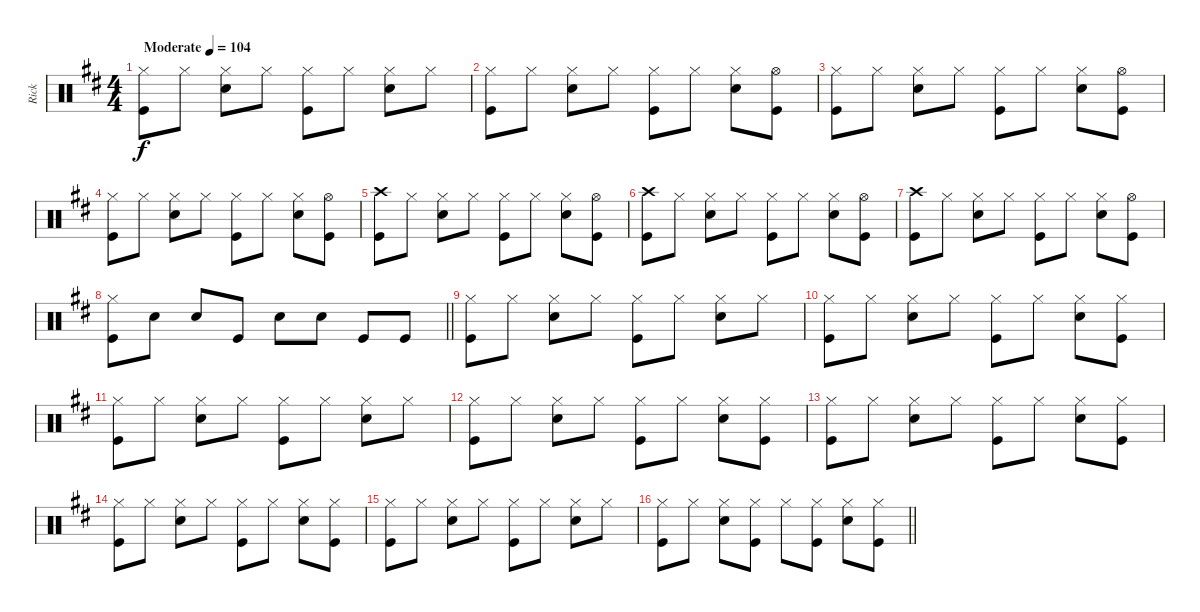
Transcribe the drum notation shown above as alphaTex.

\track ("Rick" "Rick") {instrument percussion}
\staff {score}
\articulation defaults
\ts (4 4)
\tempo (104 "Moderate")
\clef neutral
\ks d
("Hi-Hat (closed)" "Kick (hit)").8{dy f} "Hi-Hat (closed)".8 ("Hi-Hat (closed)" "Snare (hit) 2").8 "Hi-Hat (closed)".8 ("Hi-Hat (closed)" "Kick (hit)").8 "Hi-Hat (closed)".8 ("Hi-Hat (closed)" "Snare (hit) 2").8 "Hi-Hat (closed)".8 |
("Hi-Hat (closed)" "Kick (hit)").8 "Hi-Hat (closed)".8 ("Hi-Hat (closed)" "Snare (hit) 2").8 "Hi-Hat (closed)".8 ("Hi-Hat (closed)" "Kick (hit)").8 "Hi-Hat (closed)".8 ("Hi-Hat (closed)" "Snare (hit) 2").8 ("Hi-Hat (open)" "Kick (hit)").8 |
("Hi-Hat (closed)" "Kick (hit)").8 "Hi-Hat (closed)".8 ("Hi-Hat (closed)" "Snare (hit) 2").8 "Hi-Hat (closed)".8 ("Hi-Hat (closed)" "Kick (hit)").8 "Hi-Hat (closed)".8 ("Hi-Hat (closed)" "Snare (hit) 2").8 ("Hi-Hat (open)" "Kick (hit)").8 |
("Hi-Hat (closed)" "Kick (hit)").8 "Hi-Hat (closed)".8 ("Hi-Hat (closed)" "Snare (hit) 2").8 "Hi-Hat (closed)".8 ("Hi-Hat (closed)" "Kick (hit)").8 "Hi-Hat (closed)".8 ("Hi-Hat (closed)" "Snare (hit) 2").8 ("Hi-Hat (open)" "Kick (hit)").8 |
("Crash high (hit)" "Kick (hit)").8 "Hi-Hat (closed)".8 ("Hi-Hat (closed)" "Snare (hit) 2").8 "Hi-Hat (closed)".8 ("Hi-Hat (closed)" "Kick (hit)").8 "Hi-Hat (closed)".8 ("Hi-Hat (closed)" "Snare (hit) 2").8 ("Hi-Hat (open)" "Kick (hit)").8 |
("Crash high (hit)" "Kick (hit)").8 "Hi-Hat (closed)".8 ("Hi-Hat (closed)" "Snare (hit) 2").8 "Hi-Hat (closed)".8 ("Hi-Hat (closed)" "Kick (hit)").8 "Hi-Hat (closed)".8 ("Hi-Hat (closed)" "Snare (hit) 2").8 ("Hi-Hat (open)" "Kick (hit)").8 |
("Crash high (hit)" "Kick (hit)").8 "Hi-Hat (closed)".8 ("Hi-Hat (closed)" "Snare (hit) 2").8 "Hi-Hat (closed)".8 ("Hi-Hat (closed)" "Kick (hit)").8 "Hi-Hat (closed)".8 ("Hi-Hat (closed)" "Snare (hit) 2").8 ("Hi-Hat (open)" "Kick (hit)").8 |
\barLineRight lightlight
("Hi-Hat (closed)" "Kick (hit)").8 "Snare (hit) 2".8 "Snare (hit) 2".8 "Kick (hit)".8 "Snare (hit) 2".8 "Snare (hit) 2".8 "Kick (hit)".8 "Kick (hit)".8 |
("Hi-Hat (closed)" "Kick (hit)").8 "Hi-Hat (closed)".8 ("Hi-Hat (closed)" "Snare (hit) 2").8 "Hi-Hat (closed)".8 ("Hi-Hat (closed)" "Kick (hit)").8 "Hi-Hat (closed)".8 ("Hi-Hat (closed)" "Snare (hit) 2").8 "Hi-Hat (closed)".8 |
("Hi-Hat (closed)" "Kick (hit)").8 "Hi-Hat (closed)".8 ("Hi-Hat (closed)" "Snare (hit) 2").8 "Hi-Hat (closed)".8 ("Hi-Hat (closed)" "Kick (hit)").8 "Hi-Hat (closed)".8 ("Hi-Hat (closed)" "Snare (hit) 2").8 ("Hi-Hat (closed)" "Kick (hit)").8 |
("Hi-Hat (closed)" "Kick (hit)").8 "Hi-Hat (closed)".8 ("Hi-Hat (closed)" "Snare (hit) 2").8 "Hi-Hat (closed)".8 ("Hi-Hat (closed)" "Kick (hit)").8 "Hi-Hat (closed)".8 ("Hi-Hat (closed)" "Snare (hit) 2").8 "Hi-Hat (closed)".8 |
("Hi-Hat (closed)" "Kick (hit)").8 "Hi-Hat (closed)".8 ("Hi-Hat (closed)" "Snare (hit) 2").8 "Hi-Hat (closed)".8 ("Hi-Hat (closed)" "Kick (hit)").8 "Hi-Hat (closed)".8 ("Hi-Hat (closed)" "Snare (hit) 2").8 ("Hi-Hat (closed)" "Kick (hit)").8 |
("Hi-Hat (closed)" "Kick (hit)").8 "Hi-Hat (closed)".8 ("Hi-Hat (closed)" "Snare (hit) 2").8 "Hi-Hat (closed)".8 ("Hi-Hat (closed)" "Kick (hit)").8 "Hi-Hat (closed)".8 ("Hi-Hat (closed)" "Snare (hit) 2").8 ("Hi-Hat (closed)" "Kick (hit)").8 |
("Hi-Hat (closed)" "Kick (hit)").8 "Hi-Hat (closed)".8 ("Hi-Hat (closed)" "Snare (hit) 2").8 "Hi-Hat (closed)".8 ("Hi-Hat (closed)" "Kick (hit)").8 "Hi-Hat (closed)".8 ("Hi-Hat (closed)" "Snare (hit) 2").8 ("Hi-Hat (closed)" "Kick (hit)").8 |
("Hi-Hat (closed)" "Kick (hit)").8 "Hi-Hat (closed)".8 ("Hi-Hat (closed)" "Snare (hit) 2").8 "Hi-Hat (closed)".8 ("Hi-Hat (closed)" "Kick (hit)").8 "Hi-Hat (closed)".8 ("Hi-Hat (closed)" "Snare (hit) 2").8 "Hi-Hat (closed)".8 |
\barLineRight lightlight
("Hi-Hat (closed)" "Kick (hit)").8 "Hi-Hat (closed)".8 ("Hi-Hat (closed)" "Snare (hit) 2").8 ("Hi-Hat (closed)" "Kick (hit)").8 "Hi-Hat (closed)".8 ("Hi-Hat (closed)" "Kick (hit)").8 ("Hi-Hat (closed)" "Snare (hit) 2").8 ("Hi-Hat (closed)" "Kick (hit)").8
